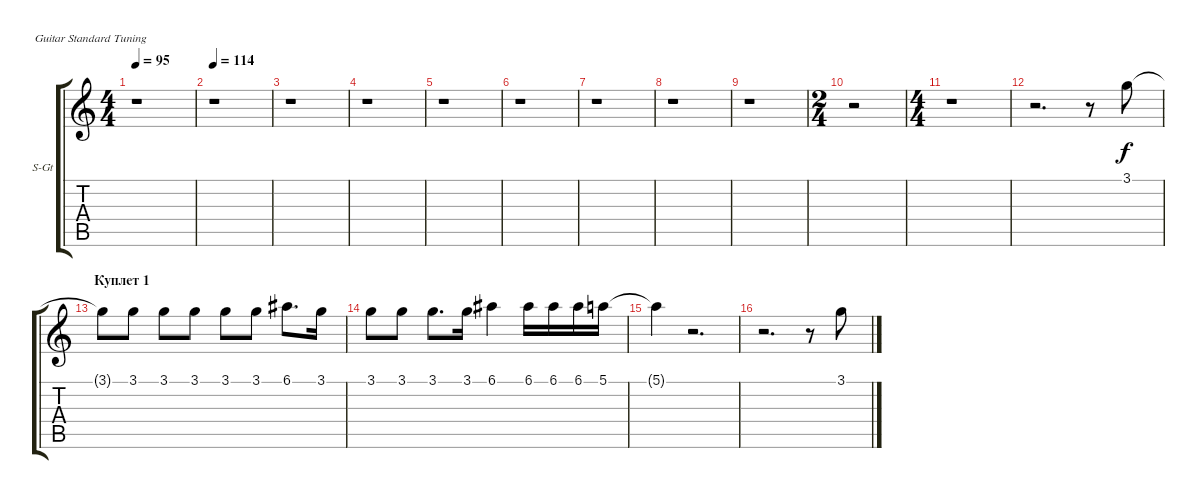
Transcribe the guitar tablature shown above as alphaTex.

\bracketExtendMode groupsimilarinstruments
\firstSystemTrackNameOrientation horizontal
\otherSystemsTrackNameOrientation horizontal
\track ("Вокал" "S-Gt") {instrument cello}
\staff {score tabs}
\tuning (E4 B3 G3 D3 A2 E2)
\displaytranspose 12
\ts (4 4)
\tempo 95
\clef g2
\ks c
r.1{dy f} |
\tempo 114
r.1 |
r.1 |
r.1 |
r.1 |
r.1 |
r.1 |
r.1 |
r.1 |
\ts (2 4)
r.2 |
\ts (4 4)
r.1 |
r.2{d} r.8 3.1.8 |
\section ("" "Куплет 1")
3.1{t}.8 3.1.8 3.1.8 3.1.8 3.1.8 3.1.8 6.1.8{d} 3.1.16 |
3.1.8 3.1.8 3.1.8{d} 3.1.16 6.1.4 6.1.16 6.1.16 6.1.16 5.1.16 |
5.1{t}.4 r.2{d} |
r.2{d} r.8 3.1.8
